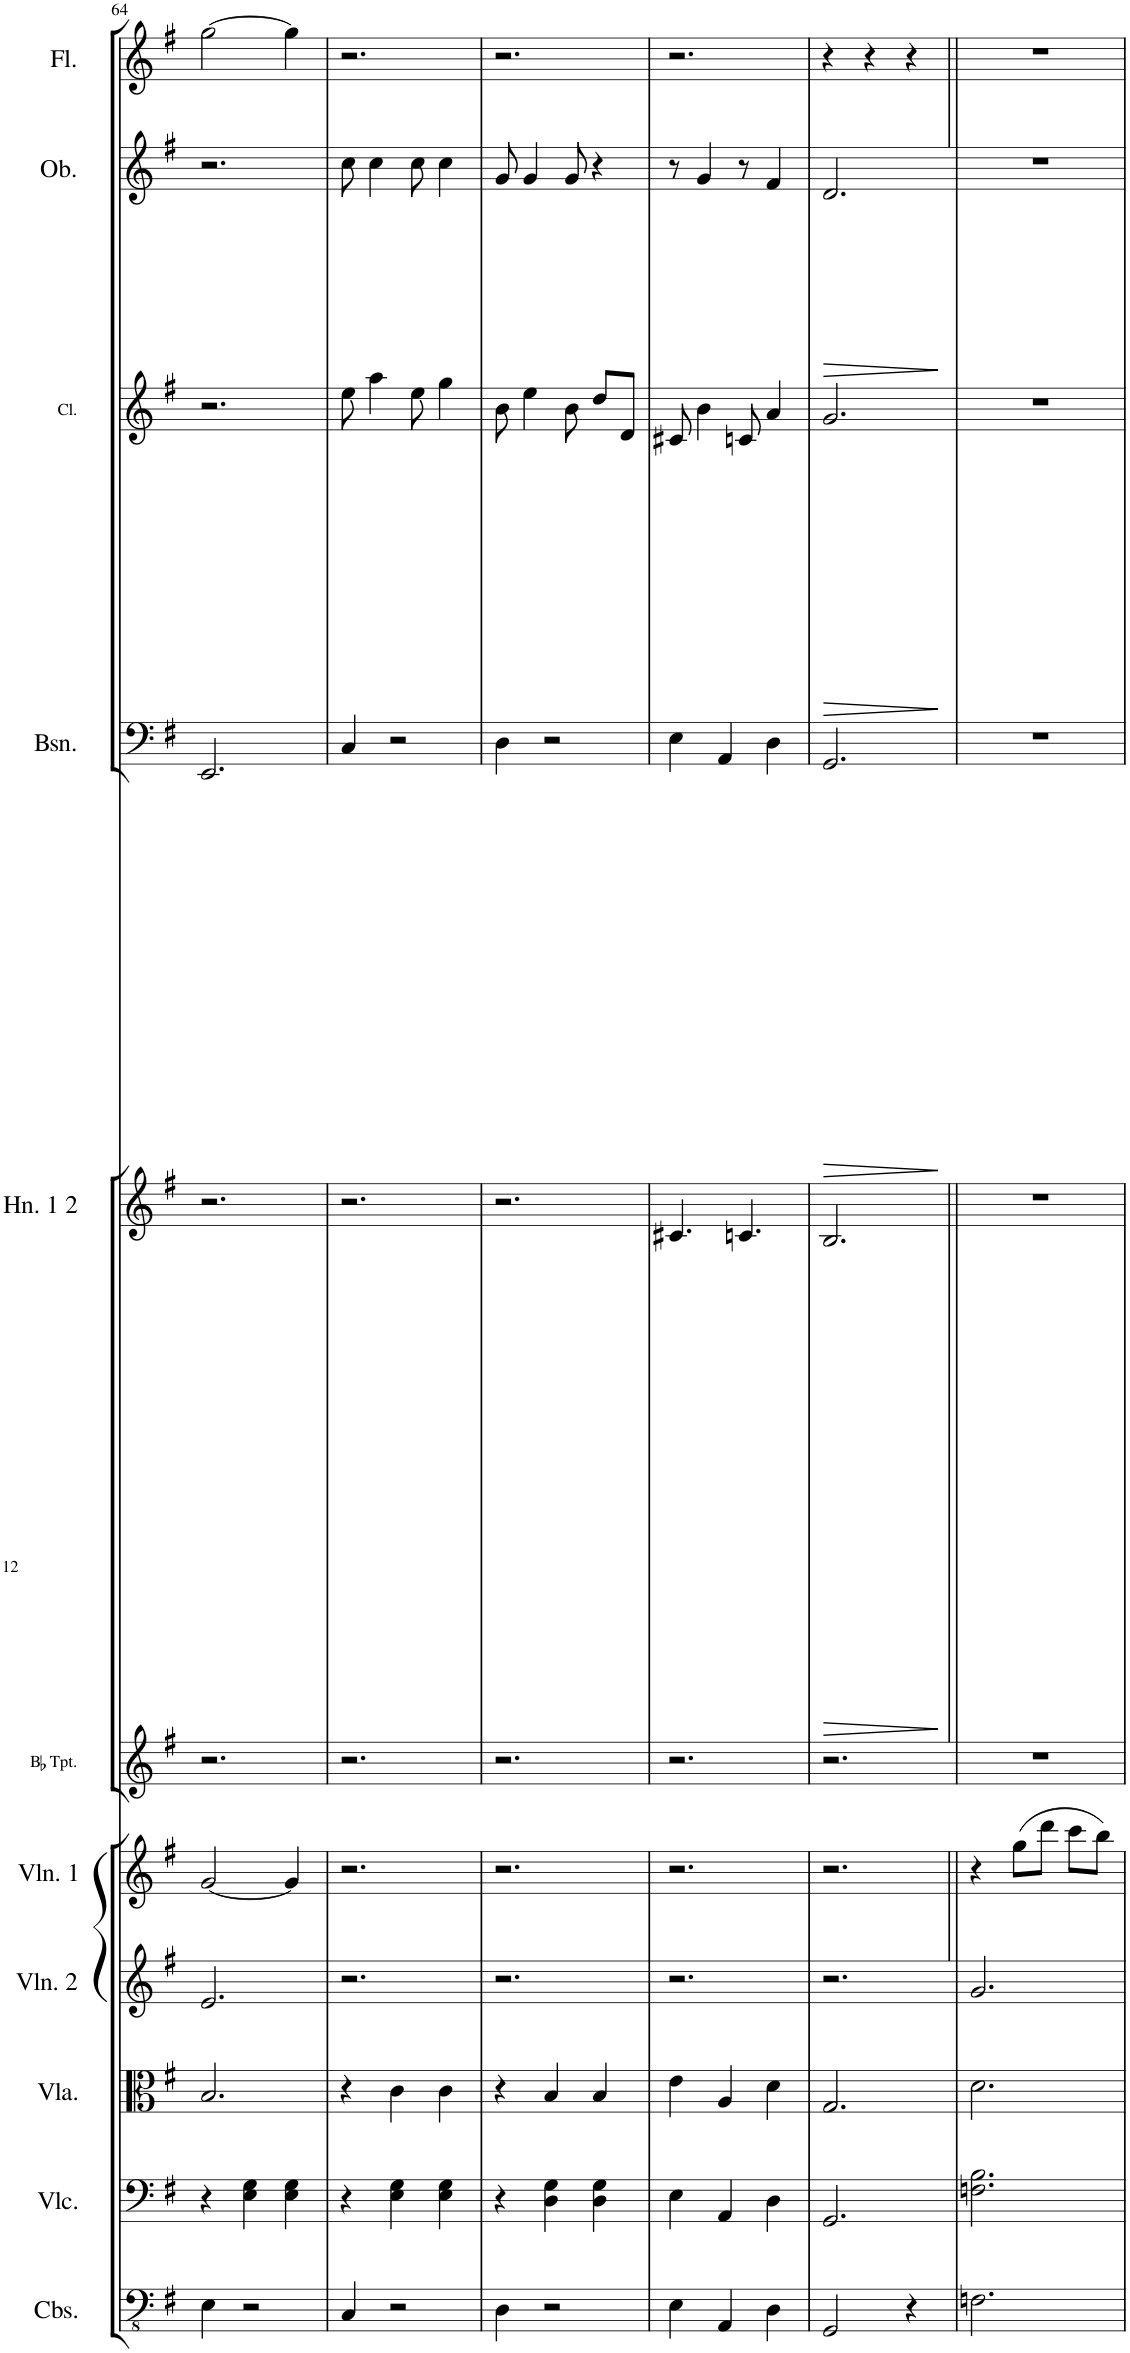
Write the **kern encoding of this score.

**kern	**kern	**kern	**kern	**kern	**kern	**kern	**dynam	**kern	**dynam	**kern	**dynam	**kern	**dynam	**kern
*part11	*part10	*part9	*part8	*part7	*part6	*part5	*part5	*part4	*part4	*part3	*part3	*part2	*part2	*part1
*staff11	*staff10	*staff9	*staff8	*staff7	*staff6	*staff5	*staff5	*staff4	*staff4	*staff3	*staff3	*staff2	*staff2	*staff1
*I"Basses	*I"Cellos	*I"Violas	*I"Violins 2	*I"Violins 1	*I"B Flat Trumpet	*I"F Horn 1 2	*	*I"Bassoon	*	*I"B Flat Clarinet	*	*I"Oboe	*	*I"Flute
*	*	*I'Vla.	*I'Vln. 2	*I'Vln. 1	*	*I'Hn. 1 2	*	*I'Bsn.	*	*I'Cl.	*	*I'Ob.	*	*I'Fl.
!!LO:PB:g=z
*clefFv4	*clefF4	*clefC3	*clefG2	*clefG2	*clefG2	*clefG2	*	*clefF4	*	*clefG2	*	*clefG2	*	*clefG2
*ITrd7c12	*	*	*	*	*ITrd1c2	*ITrd4c7	*	*	*	*ITrd1c2	*	*	*	*
*k[f#]	*k[f#]	*k[f#]	*k[f#]	*k[f#]	*k[f#]	*k[f#]	*	*k[f#]	*	*k[f#]	*	*k[f#]	*	*k[f#]
*M3/4	*M3/4	*M3/4	*M3/4	*M3/4	*M3/4	*M3/4	*	*M3/4	*	*M3/4	*	*M3/4	*	*M3/4
=64	=64	=64	=64	=64	=64	=64	=64	=64	=64	=64	=64	=64	=64	=64
4EE\	4r	2.B/	2.e/	[2g/	2.r	2.r	.	2.EE/	.	2.r	.	2.r	.	[2gg\
2r	4E\ 4G\	.	.	.	.	.	.	.	.	.	.	.	.	.
.	4E\ 4G\	.	.	4g/]	.	.	.	.	.	.	.	.	.	4gg\]
=65	=65	=65	=65	=65	=65	=65	=65	=65	=65	=65	=65	=65	=65	=65
4CC/	4r	4r	2.r	2.r	2.r	2.r	.	4C/	.	8ee\	.	8cc\	.	2.r
.	.	.	.	.	.	.	.	.	.	4aa\	.	4cc\	.	.
2r	4E\ 4G\	4c\	.	.	.	.	.	2r	.	.	.	.	.	.
.	.	.	.	.	.	.	.	.	.	8ee\	.	8cc\	.	.
.	4E\ 4G\	4c\	.	.	.	.	.	.	.	4gg\	.	4cc\	.	.
=66	=66	=66	=66	=66	=66	=66	=66	=66	=66	=66	=66	=66	=66	=66
4DD\	4r	4r	2.r	2.r	2.r	2.r	.	4D\	.	8b\	.	8g/	.	2.r
.	.	.	.	.	.	.	.	.	.	4ee\	.	4g/	.	.
2r	4D\ 4G\	4B/	.	.	.	.	.	2r	.	.	.	.	.	.
.	.	.	.	.	.	.	.	.	.	8b\	.	8g/	.	.
.	4D\ 4G\	4B/	.	.	.	.	.	.	.	8dd/L	.	4r	.	.
.	.	.	.	.	.	.	.	.	.	8d/J	.	.	.	.
=67	=67	=67	=67	=67	=67	=67	=67	=67	=67	=67	=67	=67	=67	=67
4EE\	4E\	4e\	2.r	2.r	2.r	4.c#X/	.	4E\	.	8c#X/	.	8r	.	2.r
.	.	.	.	.	.	.	.	.	.	4b\	.	4g/	.	.
4AAA/	4AA/	4A/	.	.	.	.	.	4AA/	.	.	.	.	.	.
.	.	.	.	.	.	4.cn/	.	.	.	8cn/	.	8r	.	.
4DD\	4D\	4d\	.	.	.	.	.	4D\	.	4a/	.	4f#/	.	.
=68	=68	=68	=68	=68	=68	=68	=68	=68	=68	=68	=68	=68	=68	=68
!	!	!	!	!	!	!	!LO:HP:b	!	!LO:HP:b	!	!LO:HP:b	!	!LO:HP:b	!
2GGG/	2.GG/	2.G/	2.r	2.r	2.r	2.B/	>	2.GG/	>	2.g/	>	2.d/	>	4r
.	.	.	.	.	.	.	.	.	.	.	.	.	.	4r
4r	.	.	.	.	.	.	.	.	.	.	.	.	.	4r
.	.	.	.	.	.	.	]	.	]	.	]	.	]	.
=69||	=69||	=69||	=69||	=69||	=69||	=69||	=69||	=69||	=69||	=69||	=69||	=69||	=69||	=69||
2.FFn\	2.Fn\ 2.B\	2.d\	2.g/	4r	2.r	2.r	.	2.r	.	2.r	.	2.r	.	2.r
.	.	.	.	(8gg\L	.	.	.	.	.	.	.	.	.	.
.	.	.	.	8ddd\J	.	.	.	.	.	.	.	.	.	.
.	.	.	.	8ccc\L	.	.	.	.	.	.	.	.	.	.
.	.	.	.	8bb\J)	.	.	.	.	.	.	.	.	.	.
=	=	=	=	=	=	=	=	=	=	=	=	=	=	=
*-	*-	*-	*-	*-	*-	*-	*-	*-	*-	*-	*-	*-	*-	*-
